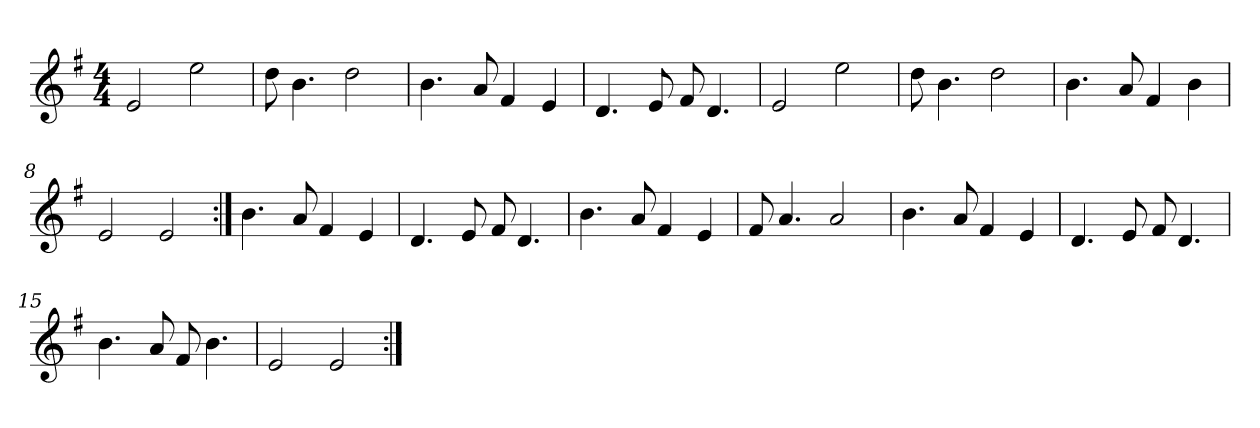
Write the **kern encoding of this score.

**kern
*part1
*staff1
*clefG2
*k[f#]
*e:
*M4/4
*MM60
=1
2e/
2ee\
=2
8dd\
4.b\
2dd\
=3
4.b\
8a/
4f#/
4e/
=4
4.d/
8e/
8f#/
4.d/
=5
2e/
2ee\
=6
8dd\
4.b\
2dd\
=7
4.b\
8a/
4f#/
4b\
=8
2e/
2e/
=9:|!
4.b\
8a/
4f#/
4e/
!!LO:LB:g=z
=10
4.d/
8e/
8f#/
4.d/
=11
4.b\
8a/
4f#/
4e/
=12
8f#/
4.a/
2a/
=13
4.b\
8a/
4f#/
4e/
=14
4.d/
8e/
8f#/
4.d/
=15
4.b\
8a/
8f#/
4.b\
=16
2e/
2e/
=:|!
*-
